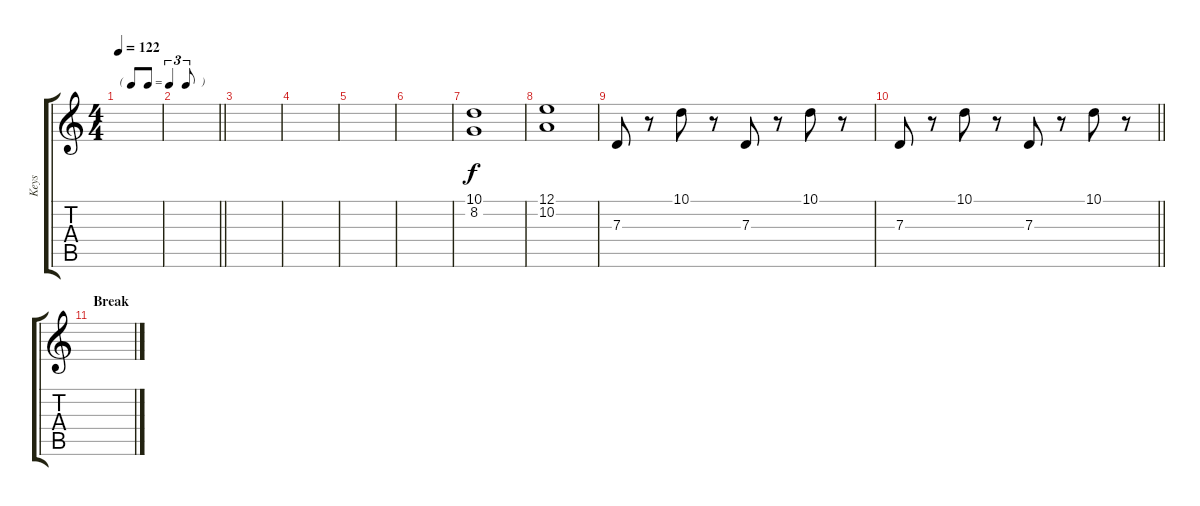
\track ("Keys" "Keys") {instrument pad6metallic}
\staff {score tabs}
\tuning (E4 B3 G3 D3 A2 E2) {hide}
\ts (4 4)
\tf triplet8th
\tempo 122
\clef g2
\ks c
|
\barLineRight lightlight
|
|
|
|
|
(10.1 8.2).1 |
(12.1 10.2).1 |
7.3.8 r.8 10.1.8 r.8 7.3.8 r.8 10.1.8 r.8 |
\barLineRight lightlight
7.3.8 r.8 10.1.8 r.8 7.3.8 r.8 10.1.8 r.8 |
\section ("" "Break")
